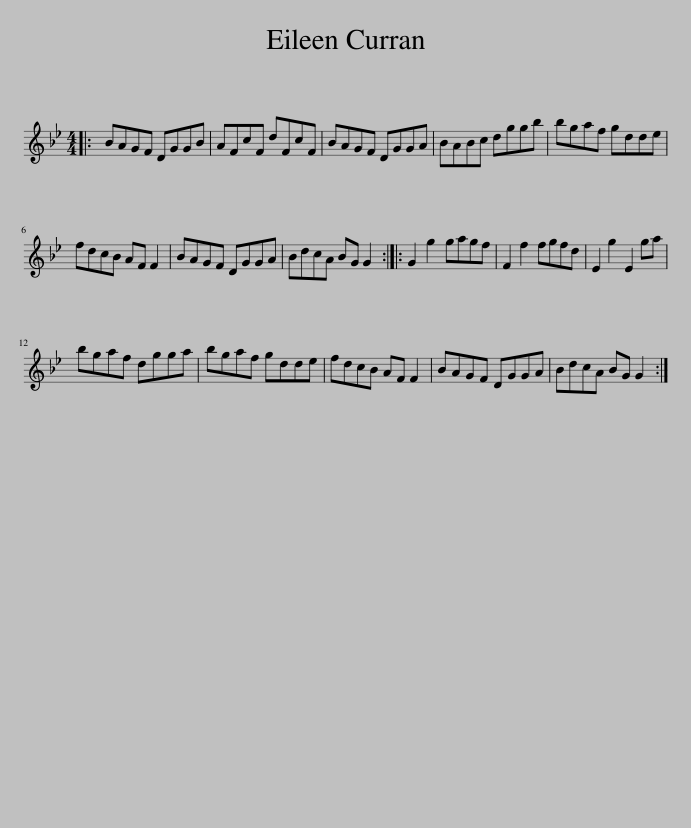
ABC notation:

X:1
L:1/8
M:4/4
I:linebreak $
K:Gmin
V:1 treble
V:1
|: BAGF DGGB | AFcF dFcF | BAGF DGGA | BABc dggb | bgaf gdde |$ %5
 fdcB AF F2 | BAGF DGGA | BdcA BG G2 :: G2 g2 gagf | F2 f2 fgfd | %10
 E2 g2 E2 ga |$ bgaf dgga | bgaf gdde | fdcB AF F2 | BAGF DGGA | %15
 BdcA BG G2 :| %16
